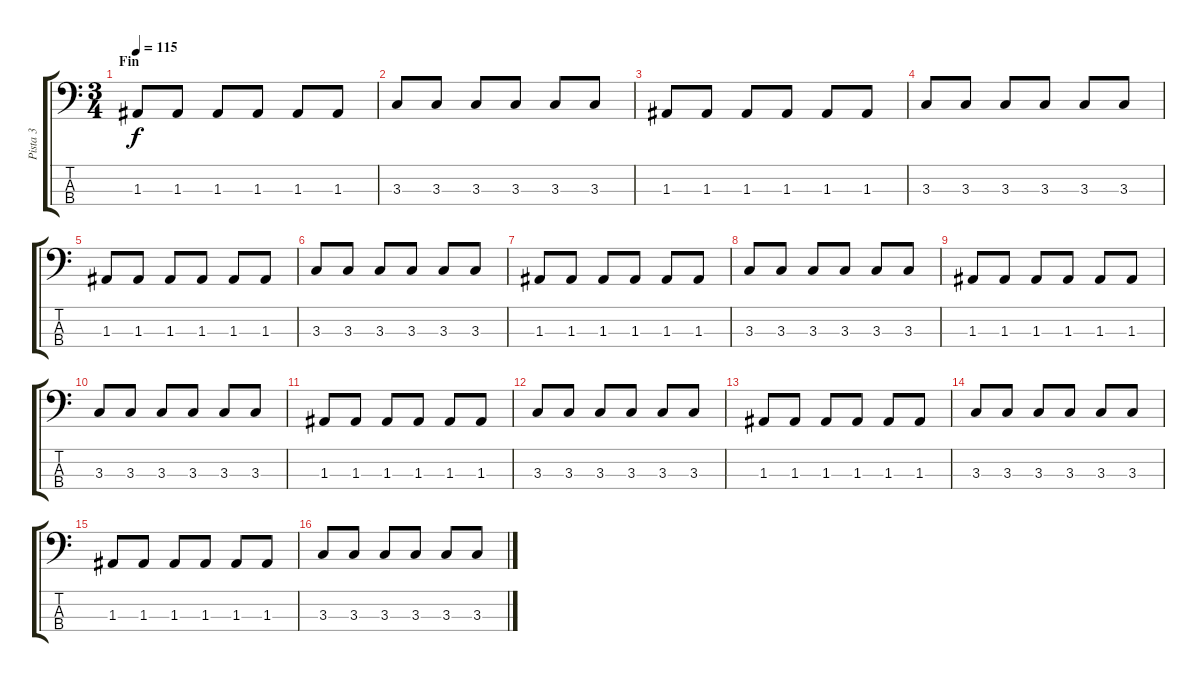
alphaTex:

\track ("Pista 3" "Pista 3") {instrument acousticbass}
\staff {score tabs}
\tuning (G2 D2 A1 E1) {hide}
\ts (3 4)
\section ("" "Fin")
\tempo 115
\clef f4
\ks c
1.3.8{dy f} 1.3.8 1.3.8 1.3.8 1.3.8 1.3.8 |
3.3.8 3.3.8 3.3.8 3.3.8 3.3.8 3.3.8 |
1.3.8 1.3.8 1.3.8 1.3.8 1.3.8 1.3.8 |
3.3.8 3.3.8 3.3.8 3.3.8 3.3.8 3.3.8 |
1.3.8 1.3.8 1.3.8 1.3.8 1.3.8 1.3.8 |
3.3.8 3.3.8 3.3.8 3.3.8 3.3.8 3.3.8 |
1.3.8 1.3.8 1.3.8 1.3.8 1.3.8 1.3.8 |
3.3.8 3.3.8 3.3.8 3.3.8 3.3.8 3.3.8 |
1.3.8 1.3.8 1.3.8 1.3.8 1.3.8 1.3.8 |
3.3.8 3.3.8 3.3.8 3.3.8 3.3.8 3.3.8 |
1.3.8 1.3.8 1.3.8 1.3.8 1.3.8 1.3.8 |
3.3.8 3.3.8 3.3.8 3.3.8 3.3.8 3.3.8 |
1.3.8 1.3.8 1.3.8 1.3.8 1.3.8 1.3.8 |
3.3.8 3.3.8 3.3.8 3.3.8 3.3.8 3.3.8 |
1.3.8 1.3.8 1.3.8 1.3.8 1.3.8 1.3.8 |
3.3.8 3.3.8 3.3.8 3.3.8 3.3.8 3.3.8
